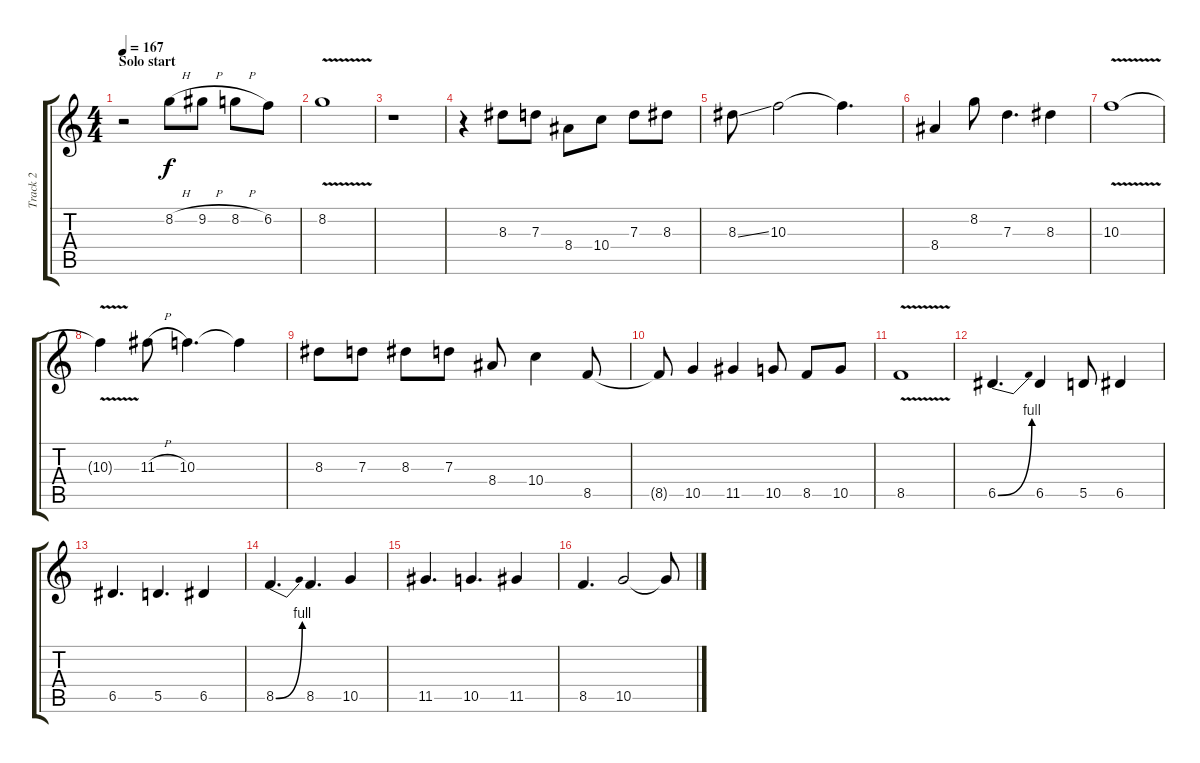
\track ("Track 2" "Track 2") {instrument acousticguitarnylon}
\staff {score tabs}
\tuning (E4 B3 G3 D3 A2 E2) {hide}
\ts (4 4)
\section ("" "Solo start")
\tempo 167
\clef g2
\ks c
r.2{dy f} 8.2{h}.8 9.2{h}.8 8.2{h}.8 6.2.8 |
8.2{v}.1 |
r.1 |
r.4 8.3.8 7.3.8 8.4.8 10.4.8 7.3.8 8.3.8 |
8.3{ss}.8 10.3.2 10.3{t}.4{d} |
8.4.4 8.2.8 7.3.4{d} 8.3.4 |
10.3{v}.1 |
10.3{t}.4 11.3{h}.8 10.3.4{d} 10.3{t}.4 |
8.3.8 7.3.8 8.3.8 7.3.8 8.4.8 10.4.4 8.5.8 |
8.5{t}.8 10.5.4 11.5.4 10.5.8 8.5.8 10.5.8 |
8.5{v}.1 |
6.5{be (bend 0 0 60 4)}.4{d} 6.5.4 5.5.8 6.5.4 |
6.5.4{d} 5.5.4{d} 6.5.4 |
8.5{be (bend 0 0 60 4)}.4{d} 8.5.4{d} 10.5.4 |
11.5.4{d} 10.5.4{d} 11.5.4 |
8.5.4{d volume 9} 10.5.2 10.5{t}.8
